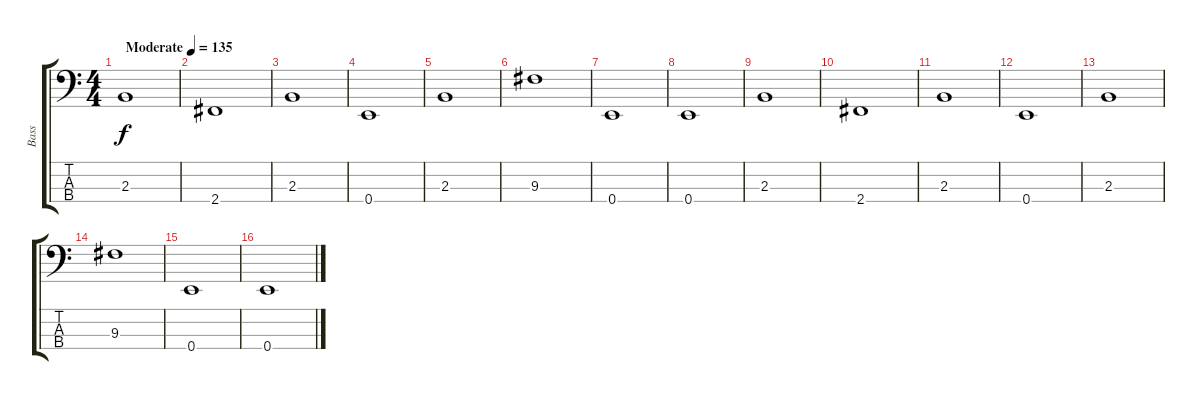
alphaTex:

\track ("Bass" "Bass") {instrument electricbassfinger}
\staff {score tabs}
\tuning (G2 D2 A1 E1) {hide}
\ts (4 4)
\tempo (135 "Moderate")
\clef f4
\ks c
2.3.1{dy f instrument electricbassfinger} |
2.4.1 |
2.3.1 |
0.4.1 |
2.3.1 |
9.3.1 |
0.4.1 |
0.4.1 |
2.3.1 |
2.4.1 |
2.3.1 |
0.4.1 |
2.3.1 |
9.3.1 |
0.4.1 |
0.4.1
